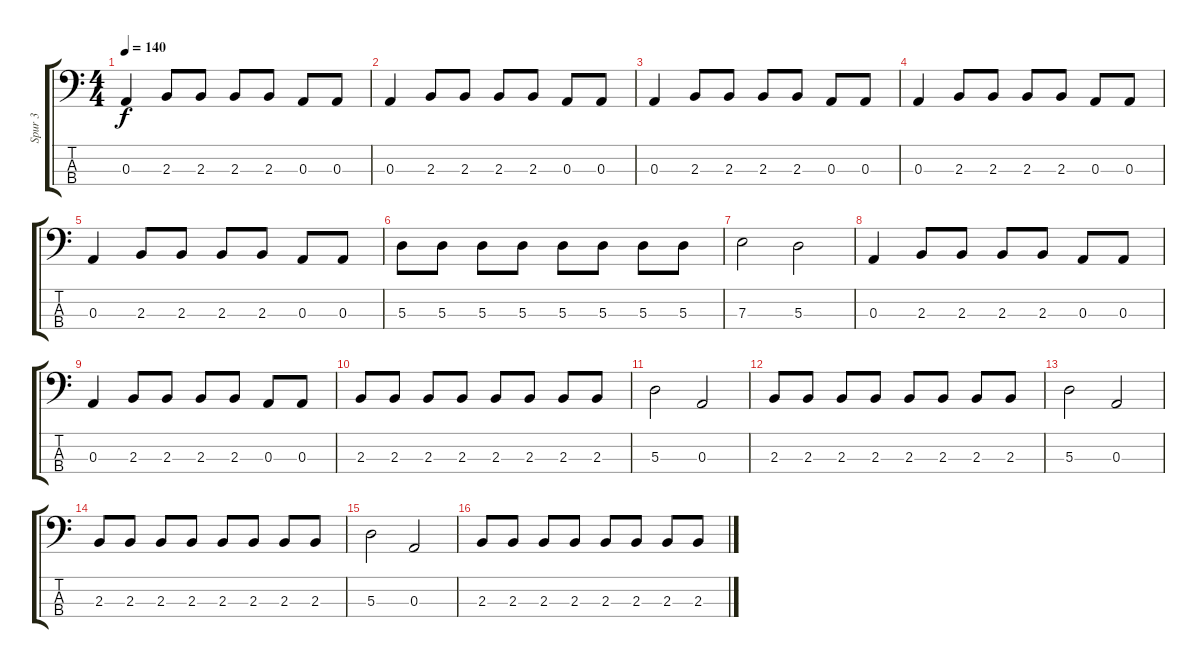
\track ("Spur 3" "Spur 3") {instrument electricbasspick}
\staff {score tabs}
\tuning (G2 D2 A1 E1) {hide}
\ts (4 4)
\tempo 140
\clef f4
\ks c
0.3.4{dy f} 2.3.8 2.3.8 2.3.8 2.3.8 0.3.8 0.3.8 |
0.3.4 2.3.8 2.3.8 2.3.8 2.3.8 0.3.8 0.3.8 |
0.3.4 2.3.8 2.3.8 2.3.8 2.3.8 0.3.8 0.3.8 |
0.3.4 2.3.8 2.3.8 2.3.8 2.3.8 0.3.8 0.3.8 |
0.3.4 2.3.8 2.3.8 2.3.8 2.3.8 0.3.8 0.3.8 |
5.3.8 5.3.8 5.3.8 5.3.8 5.3.8 5.3.8 5.3.8 5.3.8 |
7.3.2 5.3.2 |
0.3.4 2.3.8 2.3.8 2.3.8 2.3.8 0.3.8 0.3.8 |
0.3.4 2.3.8 2.3.8 2.3.8 2.3.8 0.3.8 0.3.8 |
2.3.8 2.3.8 2.3.8 2.3.8 2.3.8 2.3.8 2.3.8 2.3.8 |
5.3.2 0.3.2 |
2.3.8 2.3.8 2.3.8 2.3.8 2.3.8 2.3.8 2.3.8 2.3.8 |
5.3.2 0.3.2 |
2.3.8 2.3.8 2.3.8 2.3.8 2.3.8 2.3.8 2.3.8 2.3.8 |
5.3.2 0.3.2 |
2.3.8 2.3.8 2.3.8 2.3.8 2.3.8 2.3.8 2.3.8 2.3.8
